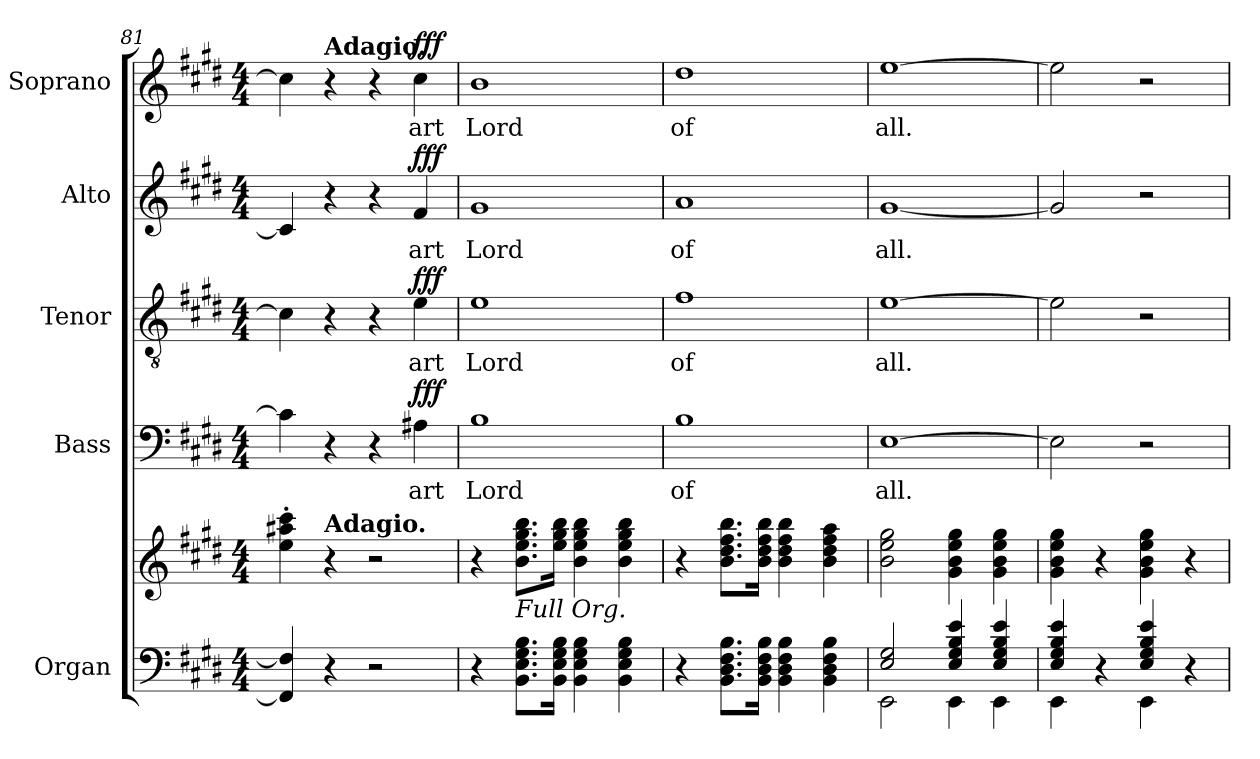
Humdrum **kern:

**kern	**kern	**kern	**text	**dynam	**kern	**text	**dynam	**kern	**text	**dynam	**kern	**text	**dynam
*part5	*part5	*part4	*part4	*part4	*part3	*part3	*part3	*part2	*part2	*part2	*part1	*part1	*part1
*staff6	*staff5	*staff4	*staff4	*staff4	*staff3	*staff3	*staff3	*staff2	*staff2	*staff2	*staff1	*staff1	*staff1
*I"Organ	*	*I"Bass	*	*	*I"Tenor	*	*	*I"Alto	*	*	*I"Soprano	*	*
*I'Org.	*	*I'B.	*	*	*I'T.	*	*	*I'A.	*	*	*I'S.	*	*
*clefF4	*clefG2	*clefF4	*	*	*clefGv2	*	*	*clefG2	*	*	*clefG2	*	*
*	*	*	*	*	*ITrd7c12	*	*	*	*	*	*	*	*
*k[f#c#g#d#]	*k[f#c#g#d#]	*k[f#c#g#d#]	*	*	*k[f#c#g#d#]	*	*	*k[f#c#g#d#]	*	*	*k[f#c#g#d#]	*	*
*E:	*E:	*E:	*	*	*E:	*	*	*E:	*	*	*E:	*	*
*M4/4	*M4/4	*M4/4	*	*	*M4/4	*	*	*M4/4	*	*	*M4/4	*	*
=81	=81	=81	=81	=81	=81	=81	=81	=81	=81	=81	=81	=81	=81
4FF#i/] 4F#i]	4eei\' 4aa#Xi' 4ccc#i'	4c#i\]	.	.	4C#i\]	.	.	4c#i/]	.	.	4cc#i\]	.	.
*	*MM60	*	*	*	*	*	*	*	*	*	*MM60	*	*
!	!	!	!	!	!	!	!	!	!	!	!LO:TX:a:B:t=Adagio.	!	!
!	!LO:TX:a:B:t=Adagio.	!	!	!	!	!	!	!	!	!	!	!	!
4r	4r	4r	.	.	4r	.	.	4r	.	.	4r	.	.
2r	2r	4r	.	.	4r	.	.	4r	.	.	4r	.	.
!	!	!	!LO:LY:b:color=#000000	!	!	!	!	!	!	!	!	!	!
!	!	!	!	!	!	!LO:LY:b:color=#000000	!	!	!	!	!	!	!
!	!	!	!	!	!	!	!	!	!LO:LY:b:color=#000000	!	!	!	!
!	!	!	!	!	!	!	!	!	!	!	!	!LO:LY:b:color=#000000	!
.	.	4A#Xi\	art	fff	4Ei\	art	fff	4f#i/	art	fff	4cc#i\	art	fff
!!LO:LB:g=z
=82	=82	=82	=82	=82	=82	=82	=82	=82	=82	=82	=82	=82	=82
!	!	!	!LO:LY:b:color=#000000	!	!	!	!	!	!	!	!	!	!
!	!	!	!	!	!	!LO:LY:b:color=#000000	!	!	!	!	!	!	!
!	!	!	!	!	!	!	!	!	!LO:LY:b:color=#000000	!	!	!	!
!	!	!	!	!	!	!	!	!	!	!	!	!LO:LY:b:color=#000000	!
4r	4r	1Bi	Lord	.	1Ei	Lord	.	1g#i	Lord	.	1bi	Lord	.
!	!LO:TX:b:i:t=Full Org.	!	!	!	!	!	!	!	!	!	!	!	!
8.BBi\ 8.Ei 8.G#i 8.BiL	8.bi\ 8.eei 8.gg#i 8.bbiL	.	.	.	.	.	.	.	.	.	.	.	.
16BBi\ 16Ei 16G#i 16BiJk	16eei\ 16gg#i 16bbiJk	.	.	.	.	.	.	.	.	.	.	.	.
4BBi\ 4Ei 4G#i 4Bi	4bi\ 4eei 4gg#i 4bbi	.	.	.	.	.	.	.	.	.	.	.	.
4BBi\ 4Ei 4G#i 4Bi	4bi\ 4eei 4gg#i 4bbi	.	.	.	.	.	.	.	.	.	.	.	.
=83	=83	=83	=83	=83	=83	=83	=83	=83	=83	=83	=83	=83	=83
!	!	!	!LO:LY:b:color=#000000	!	!	!	!	!	!	!	!	!	!
!	!	!	!	!	!	!LO:LY:b:color=#000000	!	!	!	!	!	!	!
!	!	!	!	!	!	!	!	!	!LO:LY:b:color=#000000	!	!	!	!
!	!	!	!	!	!	!	!	!	!	!	!	!LO:LY:b:color=#000000	!
4r	4r	1Bi	of	.	1F#i	of	.	1ai	of	.	1dd#i	of	.
8.BBi\ 8.D#i 8.F#i 8.BiL	8.bi\ 8.dd#i 8.ff#i 8.bbiL	.	.	.	.	.	.	.	.	.	.	.	.
16BBi\ 16D#i 16F#i 16BiJk	16bi\ 16dd#i 16ff#i 16bbiJk	.	.	.	.	.	.	.	.	.	.	.	.
4BBi\ 4D#i 4F#i 4Bi	4bi\ 4dd#i 4ff#i 4bbi	.	.	.	.	.	.	.	.	.	.	.	.
4BBi\ 4D#i 4F#i 4Bi	4bi\ 4dd#i 4ff#i 4aai	.	.	.	.	.	.	.	.	.	.	.	.
=84	=84	=84	=84	=84	=84	=84	=84	=84	=84	=84	=84	=84	=84
*^	*	*	*	*	*	*	*	*	*	*	*	*	*
!	!	!	!	!LO:LY:b:color=#000000	!	!	!	!	!	!	!	!	!	!
!	!	!	!	!	!	!	!LO:LY:b:color=#000000	!	!	!	!	!	!	!
!	!	!	!	!	!	!	!	!	!	!LO:LY:b:color=#000000	!	!	!	!
!	!	!	!	!	!	!	!	!	!	!	!	!	!LO:LY:b:color=#000000	!
2Ei/ 2G#i	2EEi\	2bi\ 2eei 2gg#i	[1Ei	all.	.	[1Ei	all.	.	[1g#i	all.	.	[1eei	all.	.
4Ei/ 4G#i 4Bi 4ei	4EEi\	4g#i\ 4bi 4eei 4gg#i	.	.	.	.	.	.	.	.	.	.	.	.
4Ei/ 4G#i 4Bi 4ei	4EEi\	4g#i\ 4bi 4eei 4gg#i	.	.	.	.	.	.	.	.	.	.	.	.
=85	=85	=85	=85	=85	=85	=85	=85	=85	=85	=85	=85	=85	=85	=85
4Ei/ 4G#i 4Bi 4ei	4EEi\	4g#i\ 4bi 4eei 4gg#i	2Ei\]	.	.	2Ei\]	.	.	2g#i/]	.	.	2eei\]	.	.
4r	4ryy	4r	.	.	.	.	.	.	.	.	.	.	.	.
4Ei/ 4G#i 4Bi 4ei	4EEi\	4g#i\ 4bi 4eei 4gg#i	2r	.	.	2r	.	.	2r	.	.	2r	.	.
4r	4ryy	4r	.	.	.	.	.	.	.	.	.	.	.	.
*v	*v	*	*	*	*	*	*	*	*	*	*	*	*	*
=	=	=	=	=	=	=	=	=	=	=	=	=	=
*-	*-	*-	*-	*-	*-	*-	*-	*-	*-	*-	*-	*-	*-
